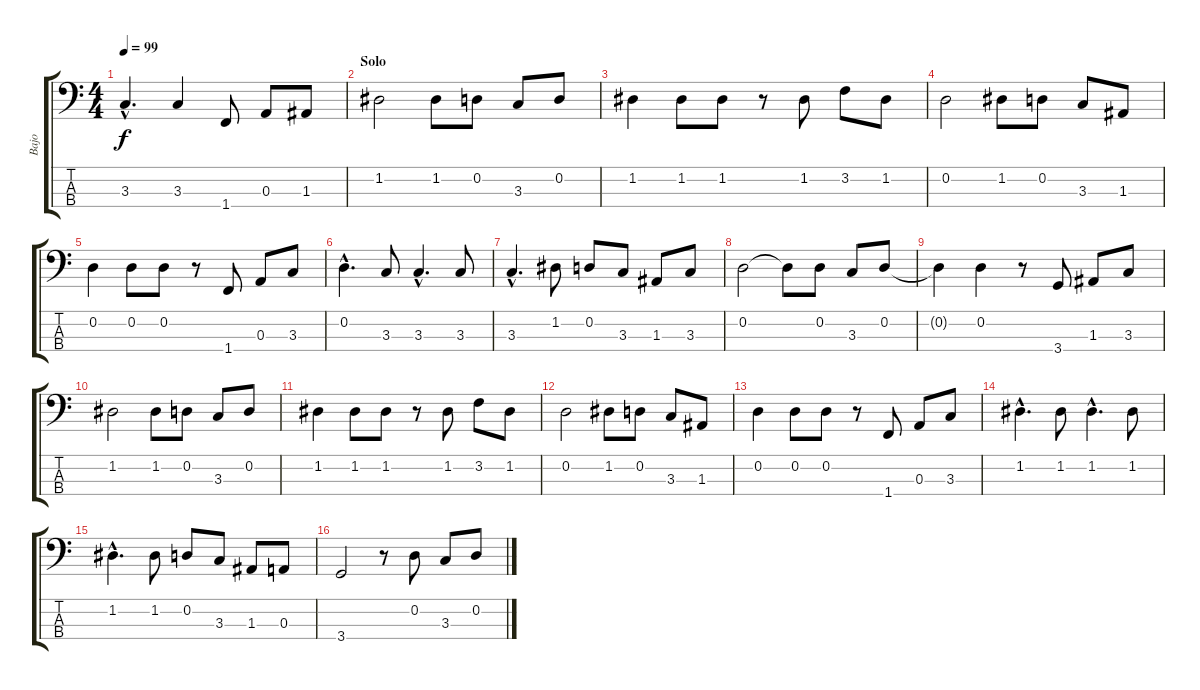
\track ("Bajo" "Bajo") {instrument electricbasspick}
\staff {score tabs}
\tuning (G2 D2 A1 E1) {hide}
\ts (4 4)
\tempo 99
\clef f4
\ks c
3.3{hac}.4{d dy f} 3.3.4 1.4.8 0.3.8 1.3.8 |
\section ("" "Solo")
1.2.2 1.2.8 0.2.8 3.3.8 0.2.8 |
1.2.4 1.2.8 1.2.8 r.8 1.2.8 3.2.8 1.2.8 |
0.2.2 1.2.8 0.2.8 3.3.8 1.3.8 |
0.2.4 0.2.8 0.2.8 r.8 1.4.8 0.3.8 3.3.8 |
0.2{hac}.4{d} 3.3.8 3.3{hac}.4{d} 3.3.8 |
3.3{hac}.4{d} 1.2.8 0.2.8 3.3.8 1.3.8 3.3.8 |
0.2.2 0.2{t}.8 0.2.8 3.3.8 0.2.8 |
0.2{t}.4 0.2.4 r.8 3.4.8 1.3.8 3.3.8 |
1.2.2 1.2.8 0.2.8 3.3.8 0.2.8 |
1.2.4 1.2.8 1.2.8 r.8 1.2.8 3.2.8 1.2.8 |
0.2.2 1.2.8 0.2.8 3.3.8 1.3.8 |
0.2.4 0.2.8 0.2.8 r.8 1.4.8 0.3.8 3.3.8 |
1.2{hac}.4{d} 1.2.8 1.2{hac}.4{d} 1.2.8 |
1.2{hac}.4{d} 1.2.8 0.2.8 3.3.8 1.3.8 0.3.8 |
3.4.2 r.8 0.2.8 3.3.8 0.2.8
